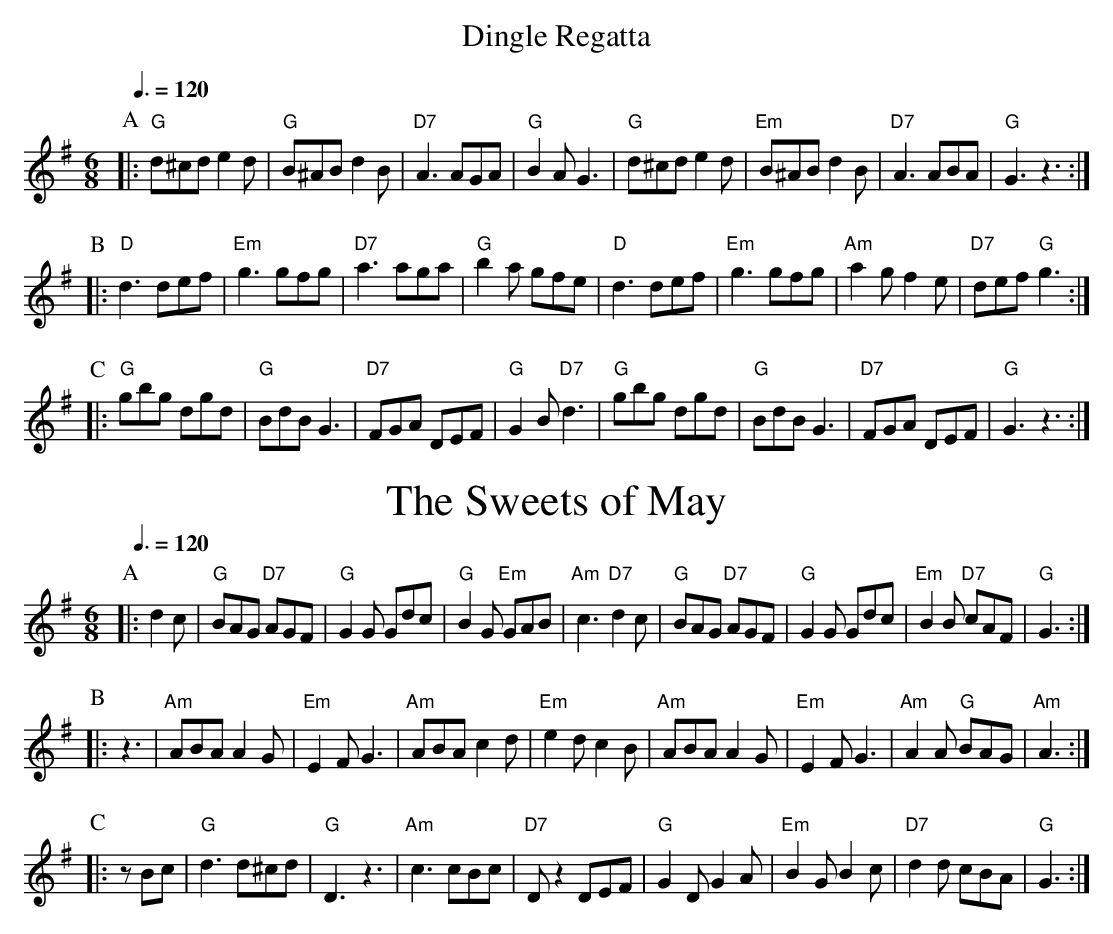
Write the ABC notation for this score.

X:1
T:Dingle Regatta
Q:3/8=120
M:6/8
K:G
P:A
|: "G"d^cd e2d | "G"B^AB d2B | "D7"A3 AGA | "G"B2A G3 |\
"G"d^cd e2d | "Em"B^AB d2B | "D7"A3 ABA | "G"G3 z3 :|
P:B
|: "D"d3 def | "Em"g3 gfg | "D7"a3 aga | "G"b2a gfe |\
"D"d3 def | "Em"g3 gfg | "Am"a2g f2e | "D7"def "G"g3 :|
P:C
|: "G"gbg dgd | "G"BdB G3 | "D7"FGA DEF | "G"G2B "D7"d3 |\
"G"gbg dgd | "G"BdB G3 | "D7"FGA DEF | "G"G3 z3 :|
T:The Sweets of May
Q:3/8=120
M:6/8
L:1/8
K:G
P:A
|: d2c | "G"BAG "D7"AGF | "G"G2G Gdc | "G"B2G "Em"GAB | "Am"c3 "D7"d2c |\
"G"BAG "D7"AGF | "G"G2G Gdc | "Em"B2B "D7"cAF | "G"G3 :|
P:B
|: z3 | "Am"ABA A2G | "Em"E2F G3 | "Am"ABA c2d | "Em"e2d c2B |\
"Am"ABA A2G | "Em"E2F G3 | "Am"A2A "G"BAG | "Am"A3 :|
P:C
|: zBc | "G"d3 d^cd | "G"D3 z3 | "Am"c3 cBc | "D7"Dz2 DEF |\
"G"G2D G2A | "Em"B2G B2c | "D7"d2d cBA | "G"G3 :|
